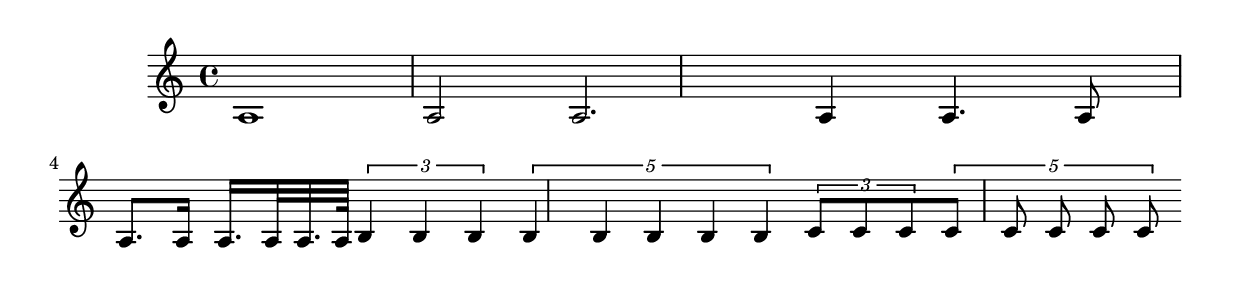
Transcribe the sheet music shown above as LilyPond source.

#(ly:set-option 'old-relative)
\version "2.3.22"
\header {
texidoc = "

Midi2ly tuplet test.

@example
  python scripts/midi2ly.py --duration-quant=32 \
      --allow-tuplet=4*2/3 \
      --allow-tuplet=8*2/3 \
      --allow-tuplet=4*3/5 \
      --allow-tuplet=8*3/5 \
      tu.midi 
@end example
"
}


\score { 
  \context Voice  \relative c' {

    a1 a2 a2. a4 a4. a8 a8. a16 a16. a32 a32. a64

    \times 2/3 { b4 b4 b4 }
    \times 3/5 { b4 b4 b4 b4 b4 }

    \times 2/3 { c8 c8 c8 }
    \times 3/5 { c8 c8 c8 c8 c8 }

  }
  \layout { }  
  \midi { }
}


